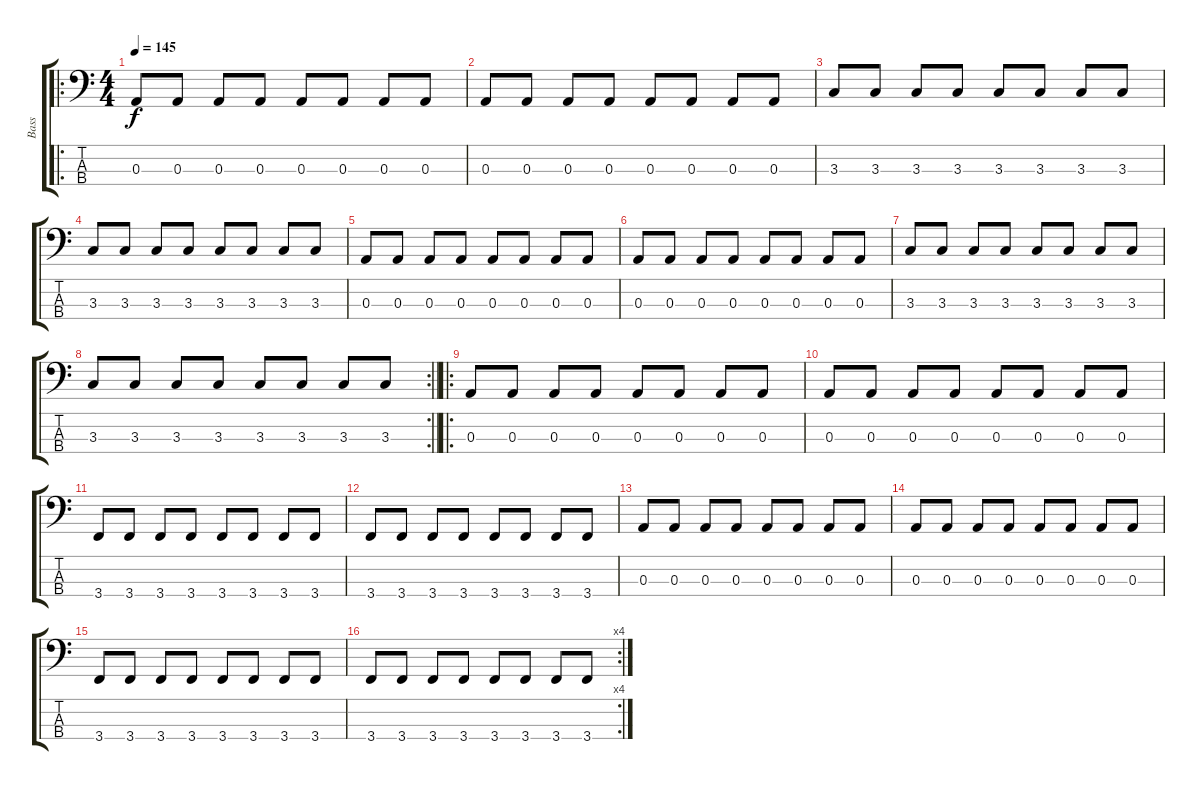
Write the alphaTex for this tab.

\track ("Bass" "Bass") {instrument electricbassfinger}
\staff {score tabs}
\tuning (G2 D2 A1 D1) {hide}
\ro
\ts (4 4)
\tempo 145
\clef f4
\ks c
0.3.8{dy f} 0.3.8 0.3.8 0.3.8 0.3.8 0.3.8 0.3.8 0.3.8 |
0.3.8 0.3.8 0.3.8 0.3.8 0.3.8 0.3.8 0.3.8 0.3.8 |
3.3.8 3.3.8 3.3.8 3.3.8 3.3.8 3.3.8 3.3.8 3.3.8 |
3.3.8 3.3.8 3.3.8 3.3.8 3.3.8 3.3.8 3.3.8 3.3.8 |
0.3.8 0.3.8 0.3.8 0.3.8 0.3.8 0.3.8 0.3.8 0.3.8 |
0.3.8 0.3.8 0.3.8 0.3.8 0.3.8 0.3.8 0.3.8 0.3.8 |
3.3.8 3.3.8 3.3.8 3.3.8 3.3.8 3.3.8 3.3.8 3.3.8 |
\rc 2
\barLineRight lightlight
3.3.8 3.3.8 3.3.8 3.3.8 3.3.8 3.3.8 3.3.8 3.3.8 |
\ro
0.3.8 0.3.8 0.3.8 0.3.8 0.3.8 0.3.8 0.3.8 0.3.8 |
0.3.8 0.3.8 0.3.8 0.3.8 0.3.8 0.3.8 0.3.8 0.3.8 |
3.4.8 3.4.8 3.4.8 3.4.8 3.4.8 3.4.8 3.4.8 3.4.8 |
3.4.8 3.4.8 3.4.8 3.4.8 3.4.8 3.4.8 3.4.8 3.4.8 |
0.3.8 0.3.8 0.3.8 0.3.8 0.3.8 0.3.8 0.3.8 0.3.8 |
0.3.8 0.3.8 0.3.8 0.3.8 0.3.8 0.3.8 0.3.8 0.3.8 |
3.4.8 3.4.8 3.4.8 3.4.8 3.4.8 3.4.8 3.4.8 3.4.8 |
\rc 4
3.4.8 3.4.8 3.4.8 3.4.8 3.4.8 3.4.8 3.4.8 3.4.8
